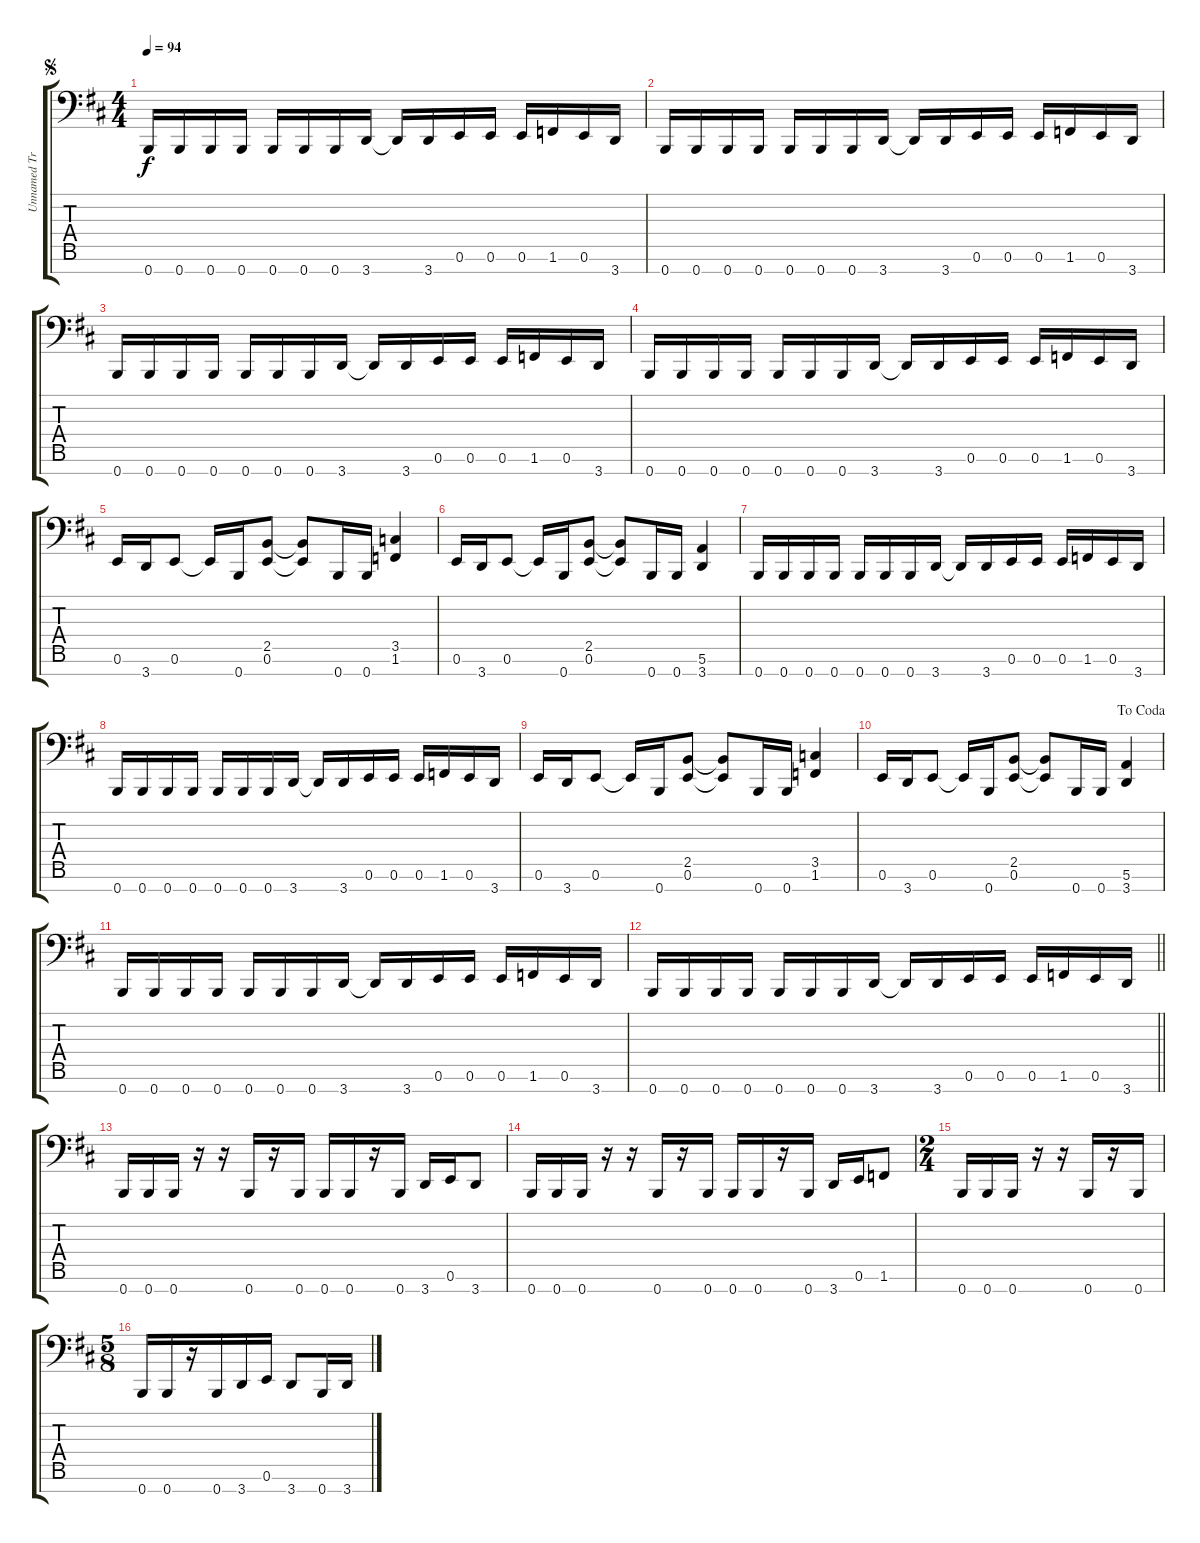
\track ("Unnamed Track" "Unnamed Tr") {instrument electricbassfinger}
\staff {score tabs}
\tuning (E3 B2 G2 D2 A1 E1 B0) {hide}
\ts (4 4)
\jump segno
\tempo 94
\clef f4
\ks d
0.7.16{dy f} 0.7.16 0.7.16 0.7.16 0.7.16 0.7.16 0.7.16 3.7.16 3.7{t}.16 3.7.16 0.6.16 0.6.16 0.6.16 1.6.16 0.6.16 3.7.16 |
0.7.16 0.7.16 0.7.16 0.7.16 0.7.16 0.7.16 0.7.16 3.7.16 3.7{t}.16 3.7.16 0.6.16 0.6.16 0.6.16 1.6.16 0.6.16 3.7.16 |
0.7.16 0.7.16 0.7.16 0.7.16 0.7.16 0.7.16 0.7.16 3.7.16 3.7{t}.16 3.7.16 0.6.16 0.6.16 0.6.16 1.6.16 0.6.16 3.7.16 |
0.7.16 0.7.16 0.7.16 0.7.16 0.7.16 0.7.16 0.7.16 3.7.16 3.7{t}.16 3.7.16 0.6.16 0.6.16 0.6.16 1.6.16 0.6.16 3.7.16 |
0.6.16 3.7.16 0.6.8 0.6{t}.16 0.7.16 (2.5 0.6).8 (2.5{t} 0.6{t}).8 0.7.16 0.7.16 (3.5 1.6).4 |
0.6.16 3.7.16 0.6.8 0.6{t}.16 0.7.16 (2.5 0.6).8 (2.5{t} 0.6{t}).8 0.7.16 0.7.16 (5.6 3.7).4 |
0.7.16 0.7.16 0.7.16 0.7.16 0.7.16 0.7.16 0.7.16 3.7.16 3.7{t}.16 3.7.16 0.6.16 0.6.16 0.6.16 1.6.16 0.6.16 3.7.16 |
0.7.16 0.7.16 0.7.16 0.7.16 0.7.16 0.7.16 0.7.16 3.7.16 3.7{t}.16 3.7.16 0.6.16 0.6.16 0.6.16 1.6.16 0.6.16 3.7.16 |
0.6.16 3.7.16 0.6.8 0.6{t}.16 0.7.16 (2.5 0.6).8 (2.5{t} 0.6{t}).8 0.7.16 0.7.16 (3.5 1.6).4 |
\jump dacoda
0.6.16 3.7.16 0.6.8 0.6{t}.16 0.7.16 (2.5 0.6).8 (2.5{t} 0.6{t}).8 0.7.16 0.7.16 (5.6 3.7).4 |
0.7.16 0.7.16 0.7.16 0.7.16 0.7.16 0.7.16 0.7.16 3.7.16 3.7{t}.16 3.7.16 0.6.16 0.6.16 0.6.16 1.6.16 0.6.16 3.7.16 |
\barLineRight lightlight
0.7.16 0.7.16 0.7.16 0.7.16 0.7.16 0.7.16 0.7.16 3.7.16 3.7{t}.16 3.7.16 0.6.16 0.6.16 0.6.16 1.6.16 0.6.16 3.7.16 |
0.7.16 0.7.16 0.7.16 r.16 r.16 0.7.16 r.16 0.7.16 0.7.16 0.7.16 r.16 0.7.16 3.7.16 0.6.16 3.7.8 |
0.7.16 0.7.16 0.7.16 r.16 r.16 0.7.16 r.16 0.7.16 0.7.16 0.7.16 r.16 0.7.16 3.7.16 0.6.16 1.6.8 |
\ts (2 4)
0.7.16 0.7.16 0.7.16 r.16 r.16 0.7.16 r.16 0.7.16 |
\ts (5 8)
0.7.16 0.7.16 r.16 0.7.16 3.7.16 0.6.16 3.7.8 0.7.16 3.7.16
